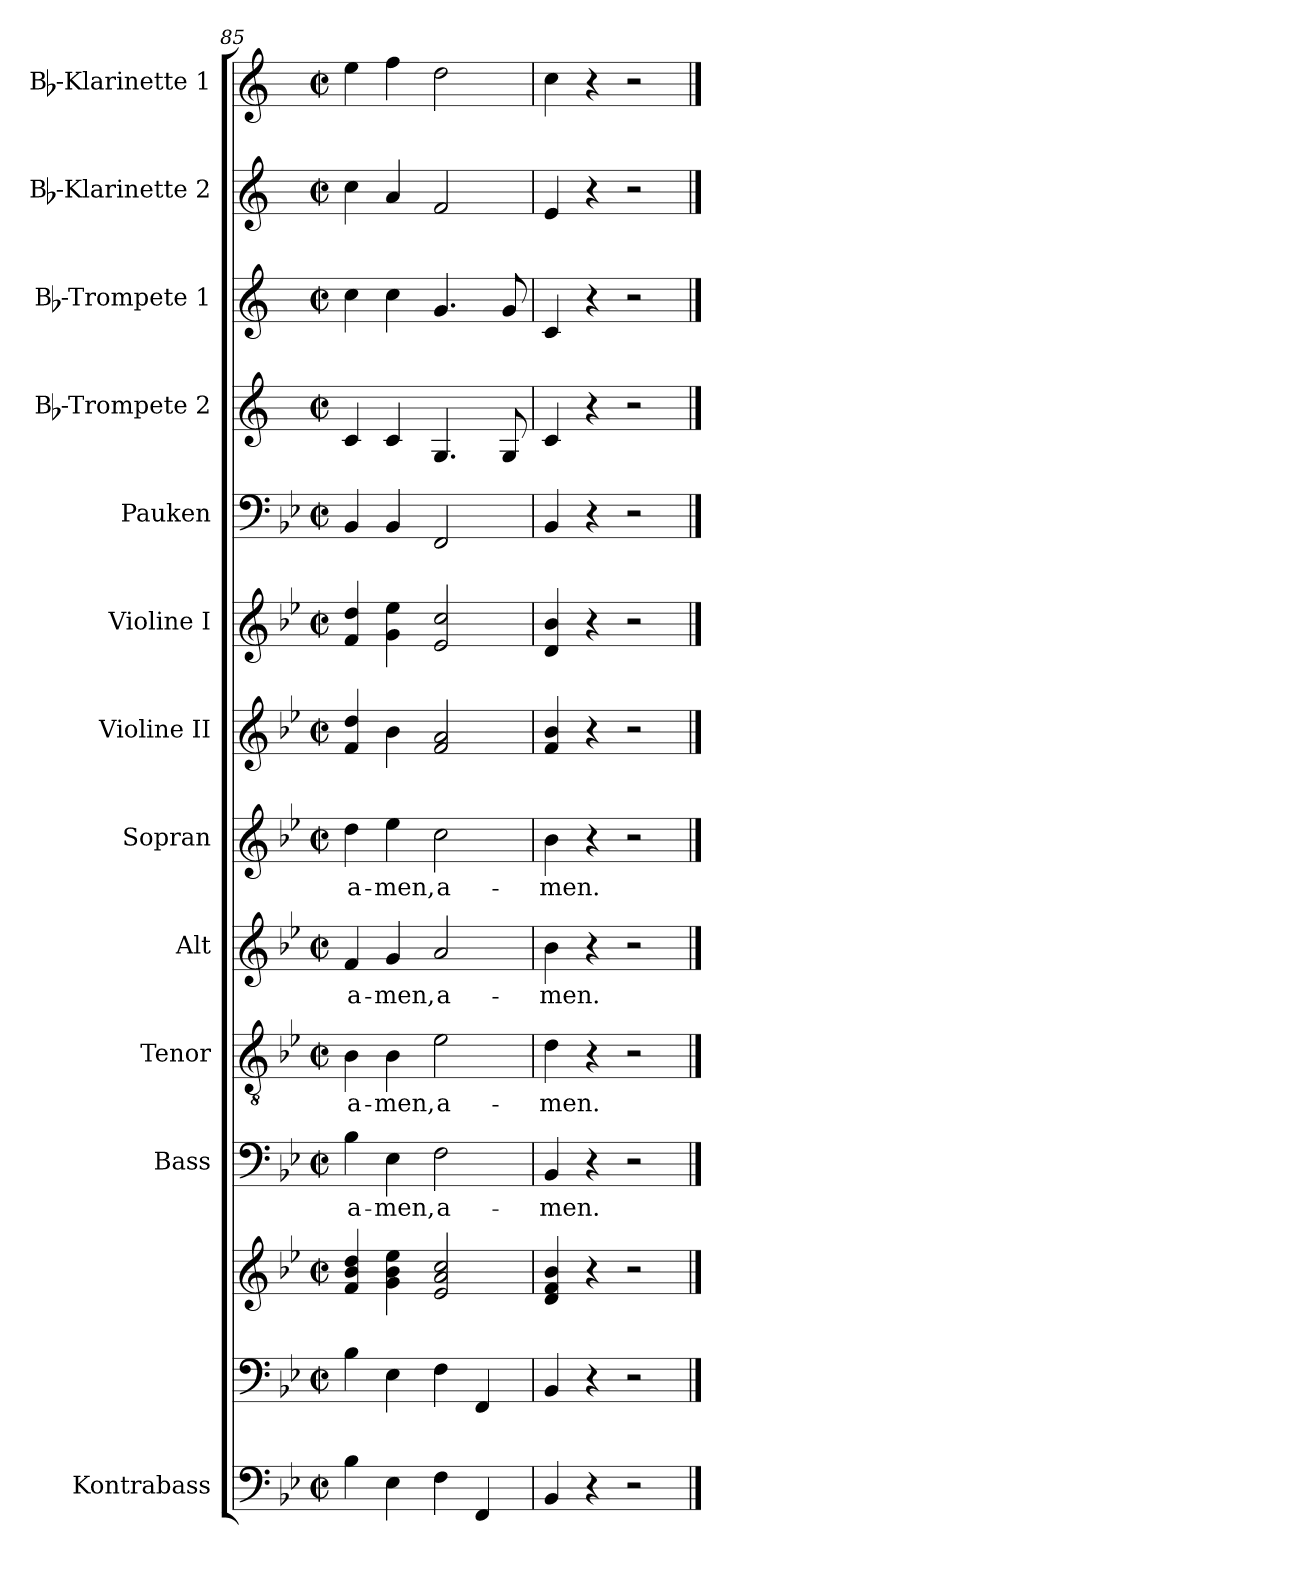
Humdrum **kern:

**kern	**kern	**kern	**kern	**text	**kern	**text	**kern	**text	**kern	**text	**kern	**kern	**kern	**kern	**kern	**kern	**kern
*part13	*part12	*part12	*part11	*part11	*part10	*part10	*part9	*part9	*part8	*part8	*part7	*part6	*part5	*part4	*part3	*part2	*part1
*staff14	*staff13	*staff12	*staff11	*staff11	*staff10	*staff10	*staff9	*staff9	*staff8	*staff8	*staff7	*staff6	*staff5	*staff4	*staff3	*staff2	*staff1
*I"Kontrabass	*	*	*I"Bass	*	*I"Tenor	*	*I"Alt	*	*I"Sopran	*	*I"Violine II	*I"Violine I	*I"Pauken	*I"Bb-Trompete 2	*I"Bb-Trompete 1	*I"Bb-Klarinette 2	*I"Bb-Klarinette 1
*I'Kb.	*	*	*I'B.	*	*I'T.	*	*I'A.	*	*I'S.	*	*I'Vl. II	*I'Vl. I	*I'Pk.	*I'Bb Trp. 2	*I'Bb Trp. 1	*I'Bb Kl. 2	*I'Bb Kl. 1
*clefF4	*clefF4	*clefG2	*clefF4	*	*clefGv2	*	*clefG2	*	*clefG2	*	*clefG2	*clefG2	*clefF4	*clefG2	*clefG2	*clefG2	*clefG2
*ITrd7c12	*	*	*	*	*	*	*	*	*	*	*	*	*	*ITrd1c2	*ITrd1c2	*ITrd1c2	*ITrd1c2
*k[b-e-]	*k[b-e-]	*k[b-e-]	*k[b-e-]	*	*k[b-e-]	*	*k[b-e-]	*	*k[b-e-]	*	*k[b-e-]	*k[b-e-]	*k[b-e-]	*k[b-e-]	*k[b-e-]	*k[b-e-]	*k[b-e-]
*B-:	*B-:	*B-:	*B-:	*	*B-:	*	*B-:	*	*B-:	*	*B-:	*B-:	*B-:	*B-:	*B-:	*B-:	*B-:
*M2/2	*M2/2	*M2/2	*M2/2	*	*M2/2	*	*M2/2	*	*M2/2	*	*M2/2	*M2/2	*M2/2	*M2/2	*M2/2	*M2/2	*M2/2
*met(c|)	*met(c|)	*met(c|)	*met(c|)	*	*met(c|)	*	*met(c|)	*	*met(c|)	*	*met(c|)	*met(c|)	*met(c|)	*met(c|)	*met(c|)	*met(c|)	*met(c|)
=85	=85	=85	=85	=85	=85	=85	=85	=85	=85	=85	=85	=85	=85	=85	=85	=85	=85
!	!	!	!	!LO:LY:b	!	!LO:LY:b	!	!LO:LY:b	!	!LO:LY:b	!	!	!	!	!	!	!
4BB-\	4B-\	4f/ 4b-/ 4dd/	4B-\	a-	4B-\	a-	4f/	a-	4dd\	a-	4f/ 4dd/	4f/ 4dd/	4BB-/	4B-/	4b-\	4b-\	4dd\
!	!	!	!	!LO:LY:b	!	!LO:LY:b	!	!LO:LY:b	!	!LO:LY:b	!	!	!	!	!	!	!
4EE-\	4E-\	4g\ 4b-\ 4ee-\	4E-\	-men,	4B-\	-men,	4g/	-men,	4ee-\	-men,	4b-\	4g\ 4ee-\	4BB-/	4B-/	4b-\	4g/	4ee-\
!	!	!	!	!LO:LY:b	!	!LO:LY:b	!	!LO:LY:b	!	!LO:LY:b	!	!	!	!	!	!	!
4FF\	4F\	2e-/ 2a/ 2cc/	2F\	a-	2e-\	a-	2a/	a-	2cc\	a-	2f/ 2a/	2e-/ 2cc/	2FF/	4.F/	4.f/	2e-/	2cc\
4FFF/	4FF/	.	.	.	.	.	.	.	.	.	.	.	.	.	.	.	.
.	.	.	.	.	.	.	.	.	.	.	.	.	.	8F/	8f/	.	.
=86	=86	=86	=86	=86	=86	=86	=86	=86	=86	=86	=86	=86	=86	=86	=86	=86	=86
!	!	!	!	!LO:LY:b	!	!LO:LY:b	!	!LO:LY:b	!	!LO:LY:b	!	!	!	!	!	!	!
4BBB-/	4BB-/	4d/ 4f/ 4b-/	4BB-/	-men.	4d\	-men.	4b-\	-men.	4b-\	-men.	4f/ 4b-/	4d/ 4b-/	4BB-/	4B-/	4B-/	4d/	4b-\
4r	4r	4r	4r	.	4r	.	4r	.	4r	.	4r	4r	4r	4r	4r	4r	4r
2r	2r	2r	2r	.	2r	.	2r	.	2r	.	2r	2r	2r	2r	2r	2r	2r
==	==	==	==	==	==	==	==	==	==	==	==	==	==	==	==	==	==
*-	*-	*-	*-	*-	*-	*-	*-	*-	*-	*-	*-	*-	*-	*-	*-	*-	*-
